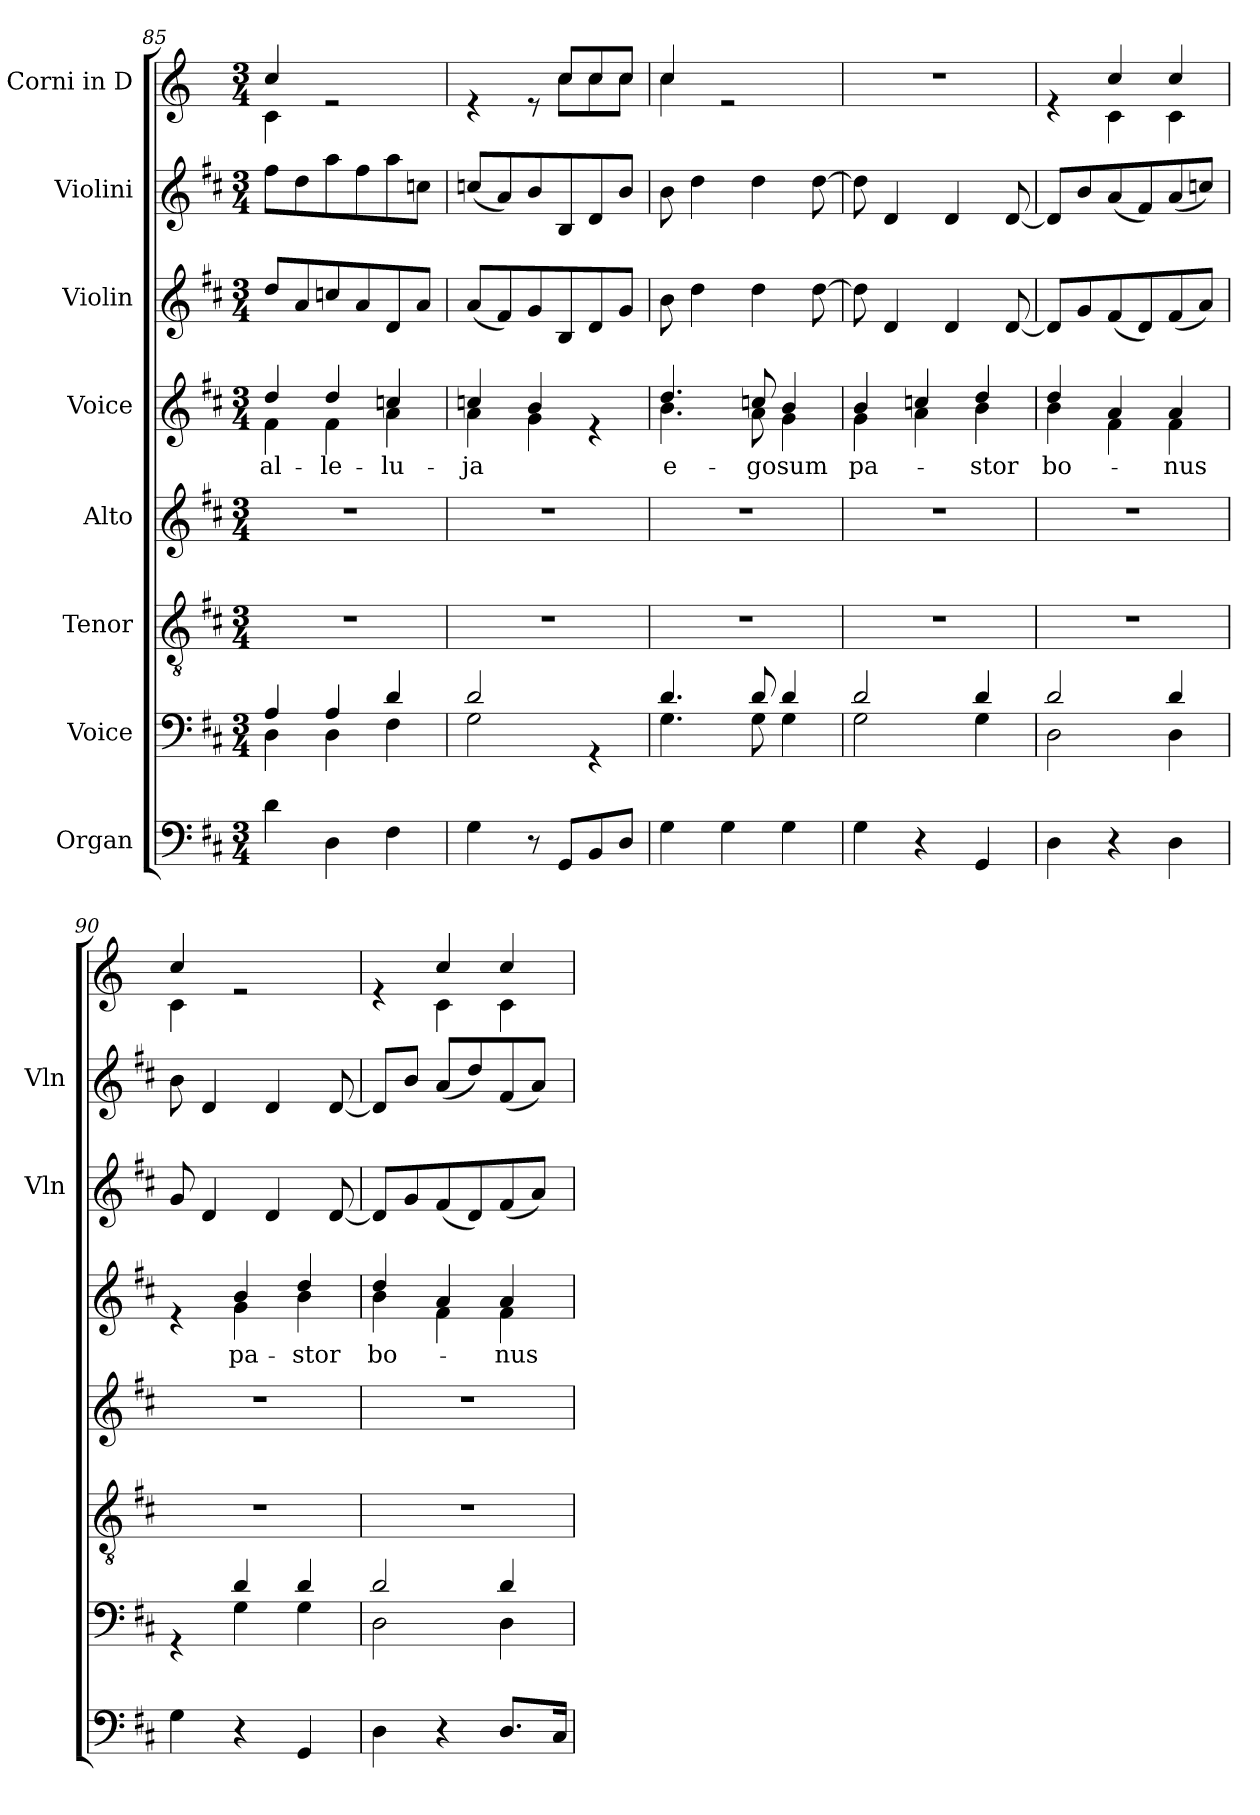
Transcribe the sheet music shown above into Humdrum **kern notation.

**kern	**kern	**kern	**kern	**kern	**text	**kern	**kern	**kern
*part8	*part7	*part6	*part5	*part4	*part4	*part3	*part2	*part1
*staff8	*staff7	*staff6	*staff5	*staff4	*staff4	*staff3	*staff2	*staff1
*I"Organ	*I"Voice	*I"Tenor	*I"Alto	*I"Voice	*	*I"Violin	*I"Violini	*I"Corni in D
*	*	*	*	*	*	*I'Vln	*I'Vln	*
*clefF4	*clefF4	*clefGv2	*clefG2	*clefG2	*	*clefG2	*clefG2	*clefG2
*	*	*	*	*	*	*	*	*ITrd6c10
*k[f#c#]	*k[f#c#]	*k[f#c#]	*k[f#c#]	*k[f#c#]	*	*k[f#c#]	*k[f#c#]	*k[f#c#]
*M3/4	*M3/4	*M3/4	*M3/4	*M3/4	*	*M3/4	*M3/4	*M3/4
=85	=85	=85	=85	=85	=85	=85	=85	=85
*	*^	*	*	*	*	*	*	*
!	!	!	!	!	!	!LO:LY:b	!	!	!
*	*	*	*	*	*^	*	*	*	*^
4d\	4A/	4D\	2.r	2.r	4dd/	4f#\	al-	8dd/L	8ff#\L	4d/	4D\
.	.	.	.	.	.	.	.	8a/	8dd\	.	.
!	!	!	!	!	!	!	!LO:LY:b	!	!	!	!
4D\	4A/	4D\	.	.	4dd/	4f#\	-le-	8ccn/	8aa\	2re	2ryy
.	.	.	.	.	.	.	.	8a/	8ff#\	.	.
!	!	!	!	!	!	!	!LO:LY:b	!	!	!	!
4F#\	4d/	4F#\	.	.	4ccn/	4a\	-lu-	8d/	8aa\	.	.
.	.	.	.	.	.	.	.	8a/J	8ccn\J	.	.
=86	=86	=86	=86	=86	=86	=86	=86	=86	=86	=86	=86
!	!	!	!	!	!	!	!LO:LY:b	!	!	!	!
4G\	2d/	2G\	2.r	2.r	4ccn/	4a\	-ja	(8a/L	(8ccn/L	4re	4.ryy
.	.	.	.	.	.	.	.	8f#/)	8a/)	.	.
8r	.	.	.	.	4b/	4g\	.	8g/	8b/	8re	.
8GG/L	.	.	.	.	.	.	.	8B/	8B/	8d/L	8d\L
8BB/	4rGG	4ryy	.	.	4re	4ryy	.	8d/	8d/	8d/	8d\
8D/J	.	.	.	.	.	.	.	8g/J	8b/J	8d/J	8d\J
=87	=87	=87	=87	=87	=87	=87	=87	=87	=87	=87	=87
!	!	!	!	!	!	!	!LO:LY:b	!	!	!	!
4G\	4.d/	4.G\	2.r	2.r	4.dd/	4.b\	e-	8b\	8b\	4d/	4d\
.	.	.	.	.	.	.	.	4dd\	4dd\	.	.
4G\	.	.	.	.	.	.	.	.	.	2re	2ryy
!	!	!	!	!	!	!	!LO:LY:b	!	!	!	!
.	8d/	8G\	.	.	8ccn/	8a\	-go	4dd\	4dd\	.	.
!	!	!	!	!	!	!	!LO:LY:b	!	!	!	!
4G\	4d/	4G\	.	.	4b/	4g\	sum	.	.	.	.
.	.	.	.	.	.	.	.	[8dd\	[8dd\	.	.
*	*	*	*	*	*	*	*	*	*	*v	*v
=88	=88	=88	=88	=88	=88	=88	=88	=88	=88	=88
!	!	!	!	!	!	!	!LO:LY:b	!	!	!
4G\	2d/	2G\	2.r	2.r	4b/	4g\	pa-	8dd\]	8dd\]	2.r
.	.	.	.	.	.	.	.	4d/	4d/	.
4r	.	.	.	.	4ccn/	4a\	.	.	.	.
.	.	.	.	.	.	.	.	4d/	4d/	.
!	!	!	!	!	!	!	!LO:LY:b	!	!	!
4GG/	4d/	4G\	.	.	4dd/	4b\	-stor	.	.	.
.	.	.	.	.	.	.	.	[8d/	[8d/	.
=89	=89	=89	=89	=89	=89	=89	=89	=89	=89	=89
!	!	!	!	!	!	!	!LO:LY:b	!	!	!
*	*	*	*	*	*	*	*	*	*	*^
4D\	2d/	2D\	2.r	2.r	4dd/	4b\	bo-	8d/L]	8d/L]	4re	4ryy
.	.	.	.	.	.	.	.	8g/	8b/	.	.
4r	.	.	.	.	4a/	4f#\	.	(8f#/	(8a/	4d/	4D\
.	.	.	.	.	.	.	.	8d/)	8f#/)	.	.
!	!	!	!	!	!	!	!LO:LY:b	!	!	!	!
4D\	4d/	4D\	.	.	4a/	4f#\	-nus	(8f#/	(8a/	4d/	4D\
.	.	.	.	.	.	.	.	8a/J)	8ccn/J)	.	.
!!LO:PB:g=z	!!
=90	=90	=90	=90	=90	=90	=90	=90	=90	=90	=90	=90
4G\	4rGG	4ryy	2.r	2.r	4re	4ryy	.	8g/	8b\	4d/	4D\
.	.	.	.	.	.	.	.	4d/	4d/	.	.
!	!	!	!	!	!	!	!LO:LY:b	!	!	!	!
4r	4d/	4G\	.	.	4b/	4g\	pa-	.	.	2re	2ryy
.	.	.	.	.	.	.	.	4d/	4d/	.	.
!	!	!	!	!	!	!	!LO:LY:b	!	!	!	!
4GG/	4d/	4G\	.	.	4dd/	4b\	-stor	.	.	.	.
.	.	.	.	.	.	.	.	[8d/	[8d/	.	.
=91	=91	=91	=91	=91	=91	=91	=91	=91	=91	=91	=91
!	!	!	!	!	!	!	!LO:LY:b	!	!	!	!
4D\	2d/	2D\	2.r	2.r	4dd/	4b\	bo-	8d/L]	8d/L]	4re	4ryy
.	.	.	.	.	.	.	.	8g/	8b/J	.	.
4r	.	.	.	.	4a/	4f#\	.	(8f#/	(8a/L	4d/	4D\
.	.	.	.	.	.	.	.	8d/)	8dd/)	.	.
!	!	!	!	!	!	!	!LO:LY:b	!	!	!	!
8.D/L	4d/	4D\	.	.	4a/	4f#\	-nus	(8f#/	(8f#/	4d/	4D\
.	.	.	.	.	.	.	.	8a/J)	8a/J)	.	.
16C#/Jk	.	.	.	.	.	.	.	.	.	.	.
*	*v	*v	*	*	*v	*v	*	*	*	*v	*v
=	=	=	=	=	=	=	=	=
*-	*-	*-	*-	*-	*-	*-	*-	*-
